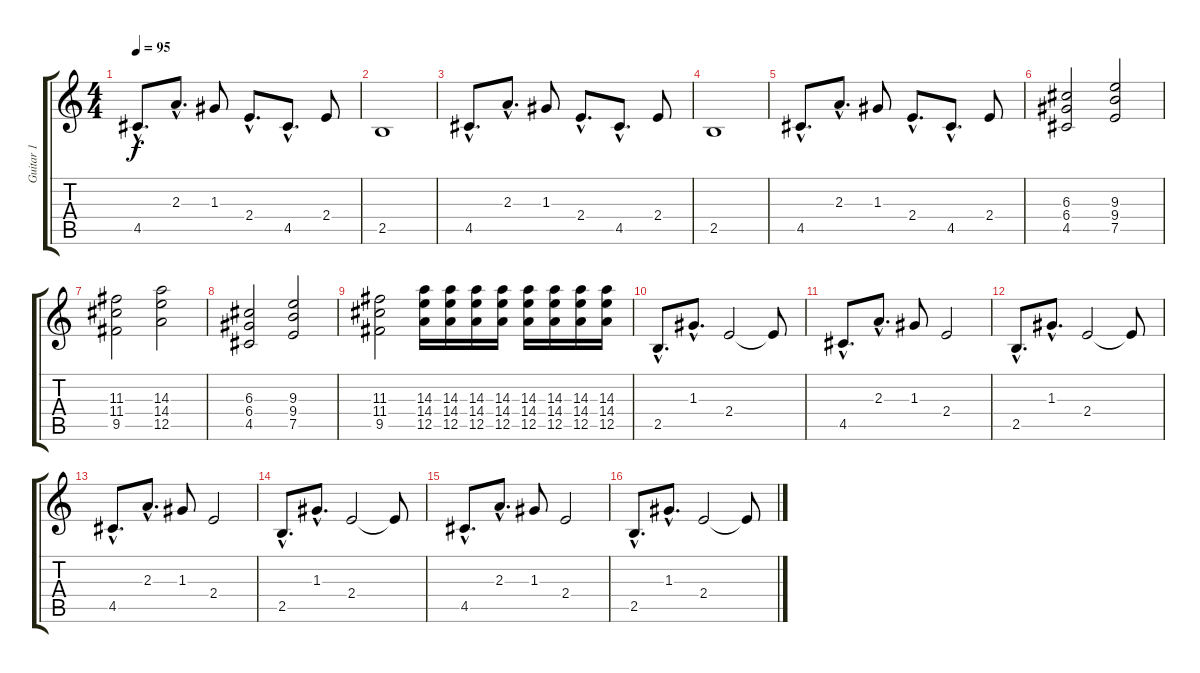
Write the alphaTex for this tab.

\track ("Guitar 1" "Guitar 1") {instrument overdrivenguitar}
\staff {score tabs}
\tuning (E4 B3 G3 D3 A2 E2) {hide}
\ts (4 4)
\tempo 95
\clef g2
\ks c
4.5{hac}.8{d dy f} 2.3{hac}.8{d} 1.3.8 2.4{hac}.8{d} 4.5{hac}.8{d} 2.4.8 |
2.5.1 |
4.5{hac}.8{d} 2.3{hac}.8{d} 1.3.8 2.4{hac}.8{d} 4.5{hac}.8{d} 2.4.8 |
2.5.1 |
4.5{hac}.8{d} 2.3{hac}.8{d} 1.3.8 2.4{hac}.8{d} 4.5{hac}.8{d} 2.4.8 |
(6.3 6.4 4.5).2 (9.3 9.4 7.5).2 |
(11.3 11.4 9.5).2 (14.3 14.4 12.5).2 |
(6.3 6.4 4.5).2 (9.3 9.4 7.5).2 |
(11.3 11.4 9.5).2 (14.3 14.4 12.5).16 (14.3 14.4 12.5).16 (14.3 14.4 12.5).16 (14.3 14.4 12.5).16 (14.3 14.4 12.5).16 (14.3 14.4 12.5).16 (14.3 14.4 12.5).16 (14.3 14.4 12.5).16 |
2.5{hac}.8{d} 1.3{hac}.8{d} 2.4.2 2.4{t}.8 |
4.5{hac}.8{d} 2.3{hac}.8{d} 1.3.8 2.4.2 |
2.5{hac}.8{d} 1.3{hac}.8{d} 2.4.2 2.4{t}.8 |
4.5{hac}.8{d} 2.3{hac}.8{d} 1.3.8 2.4.2 |
2.5{hac}.8{d} 1.3{hac}.8{d} 2.4.2 2.4{t}.8 |
4.5{hac}.8{d} 2.3{hac}.8{d} 1.3.8 2.4.2 |
2.5{hac}.8{d} 1.3{hac}.8{d} 2.4.2 2.4{t}.8
